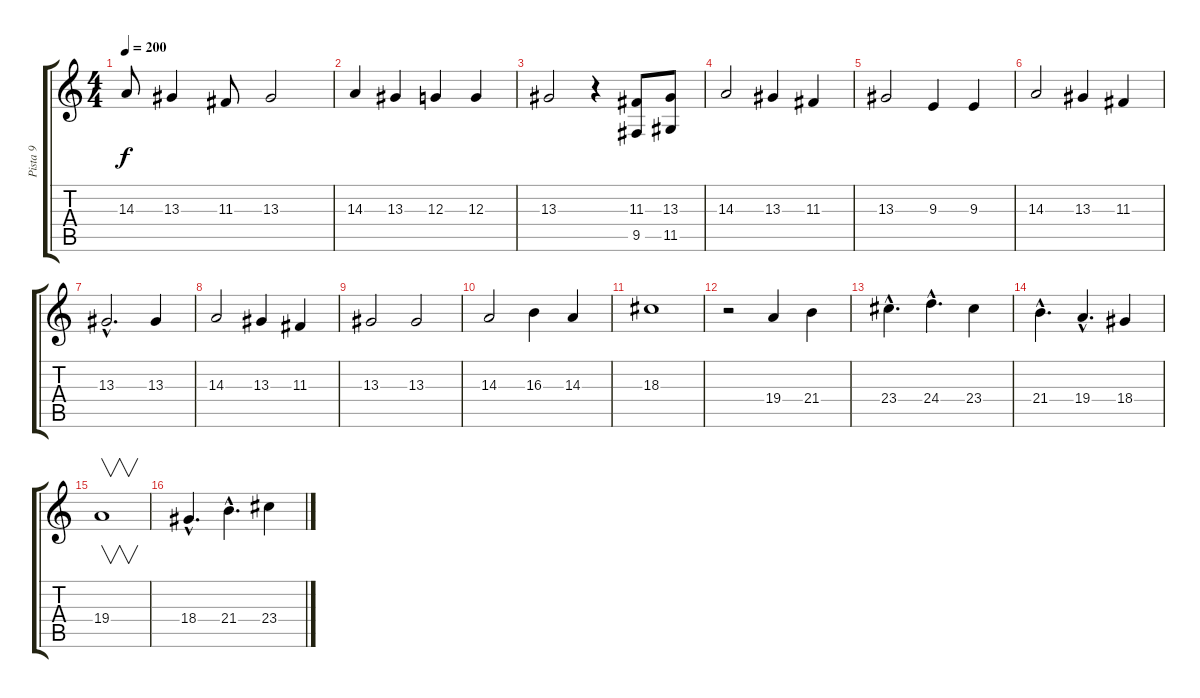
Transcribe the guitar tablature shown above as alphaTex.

\track ("Pista 9" "Pista 9") {instrument pad4choir}
\staff {score tabs}
\tuning (E4 B3 G3 D3 A2 E2) {hide}
\ts (4 4)
\tempo 200
\clef g2
\ks c
14.3.8{dy f} 13.3.4 11.3.8 13.3.2 |
14.3.4 13.3.4 12.3.4 12.3.4 |
13.3.2 r.4 (11.3 9.5).8 (13.3 11.5).8 |
14.3.2 13.3.4 11.3.4 |
13.3.2 9.3.4 9.3.4 |
14.3.2 13.3.4 11.3.4 |
13.3{hac}.2{d} 13.3.4 |
14.3.2 13.3.4 11.3.4 |
13.3.2 13.3.2 |
14.3.2 16.3.4 14.3.4 |
18.3.1 |
r.2 19.4.4 21.4.4 |
23.4{hac}.4{d} 24.4{hac}.4{d} 23.4.4 |
21.4{hac}.4{d} 19.4{hac}.4{d} 18.4.4 |
19.4.1{v} |
18.4{hac}.4{d} 21.4{hac}.4{d} 23.4.4
